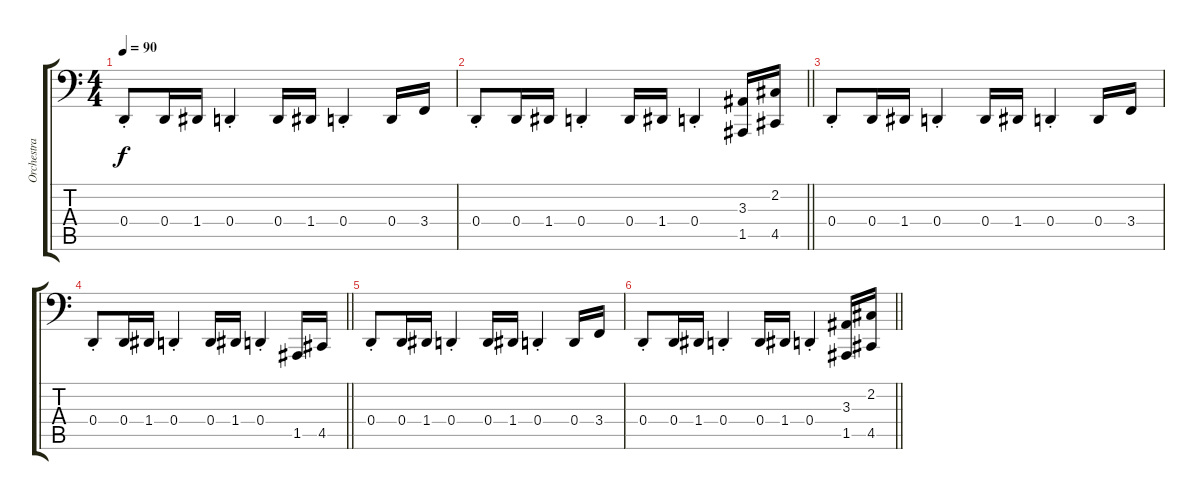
\track ("Orchestra - Bassons" "Orchestra ") {instrument bassoon}
\staff {score tabs}
\tuning (E3 B2 G2 D2 A1 E1) {hide}
\ts (4 4)
\tempo 90
\clef f4
\ks c
0.4{st}.8{dy f} 0.4.16 1.4.16 0.4{st}.4 0.4.16 1.4.16 0.4{st}.4 0.4.16 3.4.16 |
\barLineRight lightlight
0.4{st}.8 0.4.16 1.4.16 0.4{st}.4 0.4.16 1.4.16 0.4{st}.4 (3.3 1.5).16 (2.2 4.5).16 |
0.4{st}.8 0.4.16 1.4.16 0.4{st}.4 0.4.16 1.4.16 0.4{st}.4 0.4.16 3.4.16 |
\barLineRight lightlight
0.4{st}.8 0.4.16 1.4.16 0.4{st}.4 0.4.16 1.4.16 0.4{st}.4 1.5.16 4.5.16 |
0.4{st}.8 0.4.16 1.4.16 0.4{st}.4 0.4.16 1.4.16 0.4{st}.4 0.4.16 3.4.16 |
\barLineRight lightlight
0.4{st}.8 0.4.16 1.4.16 0.4{st}.4 0.4.16 1.4.16 0.4{st}.4 (3.3 1.5).16 (2.2 4.5).16
